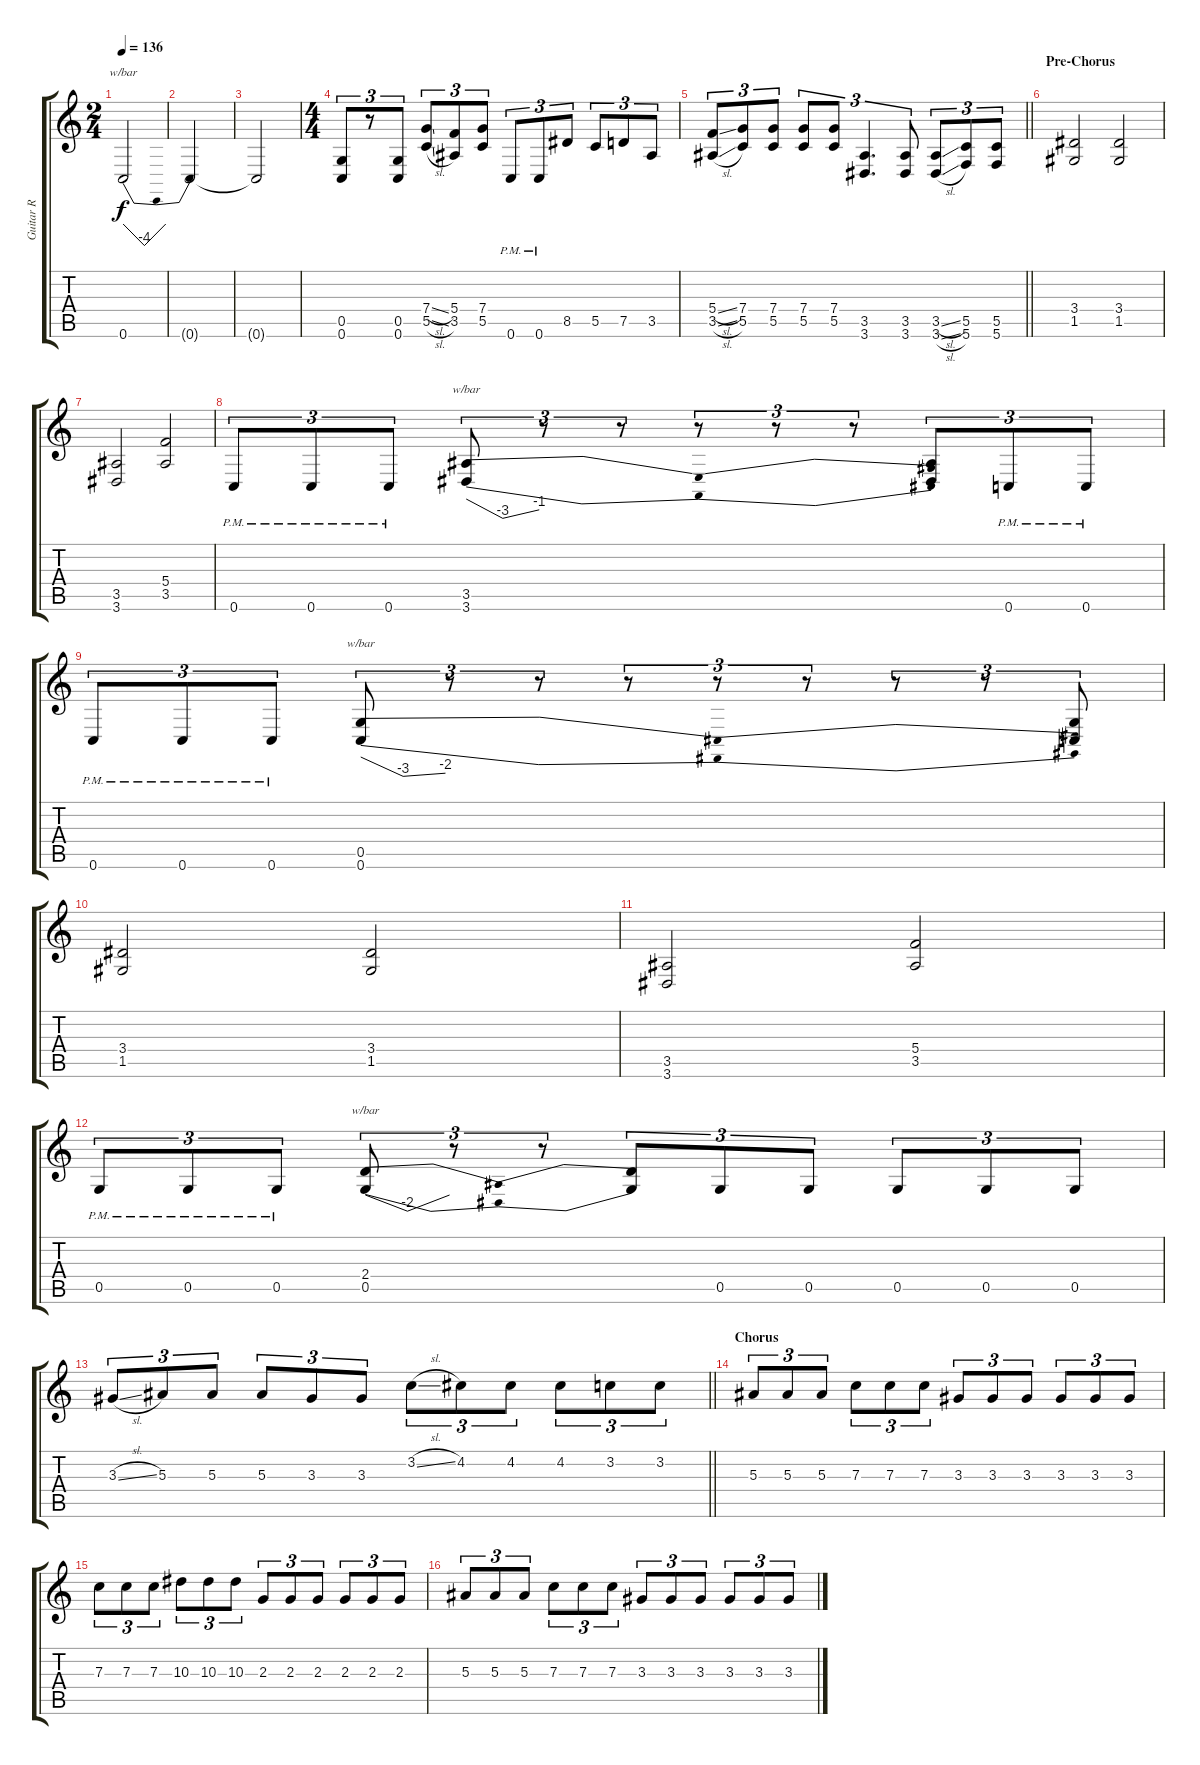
\track ("Guitar R" "Guitar R") {instrument distortionguitar}
\staff {score tabs}
\tuning (D4 A3 F3 C3 G2 C2) {hide}
\ts (2 4)
\tempo 136
\clef g2
\ks c
0.6.2{tbe (dip default 0 0 30 -16 60 0) dy f} |
0.6{t}.2 |
0.6{t}.2 |
\ts (4 4)
(0.5 0.6).8{tu (3 2)} r.8{tu (3 2)} (0.5 0.6).8{tu (3 2)} (7.4{sl} 5.5{sl}).8{tu (3 2)} (5.4 3.5).8{tu (3 2)} (7.4 5.5).8{tu (3 2)} 0.6{pm}.8{tu (3 2)} 0.6{pm}.8{tu (3 2)} 8.5.8{tu (3 2)} 5.5.8{tu (3 2)} 7.5.8{tu (3 2)} 3.5.8{tu (3 2)} |
\barLineRight lightlight
(5.4{sl} 3.5{sl}).8{tu (3 2)} (7.4 5.5).8{tu (3 2)} (7.4 5.5).8{tu (3 2)} (7.4 5.5).8{tu (3 2)} (7.4 5.5).8{tu (3 2)} (3.5 3.6).4{d tu (3 2)} (3.5 3.6).8{tu (3 2)} (3.5{sl} 3.6{sl}).8{tu (3 2)} (5.5 5.6).8{tu (3 2)} (5.5 5.6).8{tu (3 2)} |
\section ("" "Pre-Chorus")
(3.4 1.5).2 (3.4 1.5).2 |
(3.5 3.6).2 (5.4 3.5).2 |
0.6{pm}.8{tu (3 2)} 0.6{pm}.8{tu (3 2)} 0.6{pm}.8{tu (3 2)} (3.5 3.6).8{tu (3 2) tbe (dip default 0 0 36 -12 60 -4)} r.8{tu (3 2)} r.8{tu (3 2)} r.8{tu (3 2)} r.8{tu (3 2)} r.8{tu (3 2)} (3.5{t} 3.6{t}).8{tu (3 2)} 0.6{pm}.8{tu (3 2)} 0.6{pm}.8{tu (3 2)} |
0.6{pm}.8{tu (3 2)} 0.6{pm}.8{tu (3 2)} 0.6{pm}.8{tu (3 2)} (0.5 0.6).8{tu (3 2) tbe (dip default 0 0 38 -12 60 -8)} r.8{tu (3 2)} r.8{tu (3 2)} r.8{tu (3 2)} r.8{tu (3 2)} r.8{tu (3 2)} r.8{tu (3 2)} r.8{tu (3 2)} (0.5{t} 0.6{t}).8{tu (3 2)} |
(3.4 1.5).2 (3.4 1.5).2 |
(3.5 3.6).2 (5.4 3.5).2 |
0.5{pm}.8{tu (3 2)} 0.5{pm}.8{tu (3 2)} 0.5{pm}.8{tu (3 2)} (2.4 0.5).8{tu (3 2) tbe (dip default 0 0 34 -8 60 0)} r.8{tu (3 2)} r.8{tu (3 2)} (2.4{t} 0.5{t}).8{tu (3 2)} 0.5.8{tu (3 2)} 0.5.8{tu (3 2)} 0.5.8{tu (3 2)} 0.5.8{tu (3 2)} 0.5.8{tu (3 2)} |
\barLineRight lightlight
3.3{sl}.8{tu (3 2)} 5.3.8{tu (3 2)} 5.3.8{tu (3 2)} 5.3.8{tu (3 2)} 3.3.8{tu (3 2)} 3.3.8{tu (3 2)} 3.2{sl}.8{tu (3 2)} 4.2.8{tu (3 2)} 4.2.8{tu (3 2)} 4.2.8{tu (3 2)} 3.2.8{tu (3 2)} 3.2.8{tu (3 2)} |
\section ("" "Chorus")
5.3.8{tu (3 2)} 5.3.8{tu (3 2)} 5.3.8{tu (3 2)} 7.3.8{tu (3 2)} 7.3.8{tu (3 2)} 7.3.8{tu (3 2)} 3.3.8{tu (3 2)} 3.3.8{tu (3 2)} 3.3.8{tu (3 2)} 3.3.8{tu (3 2)} 3.3.8{tu (3 2)} 3.3.8{tu (3 2)} |
7.3.8{tu (3 2)} 7.3.8{tu (3 2)} 7.3.8{tu (3 2)} 10.3.8{tu (3 2)} 10.3.8{tu (3 2)} 10.3.8{tu (3 2)} 2.3.8{tu (3 2)} 2.3.8{tu (3 2)} 2.3.8{tu (3 2)} 2.3.8{tu (3 2)} 2.3.8{tu (3 2)} 2.3.8{tu (3 2)} |
5.3.8{tu (3 2)} 5.3.8{tu (3 2)} 5.3.8{tu (3 2)} 7.3.8{tu (3 2)} 7.3.8{tu (3 2)} 7.3.8{tu (3 2)} 3.3.8{tu (3 2)} 3.3.8{tu (3 2)} 3.3.8{tu (3 2)} 3.3.8{tu (3 2)} 3.3.8{tu (3 2)} 3.3.8{tu (3 2)}
